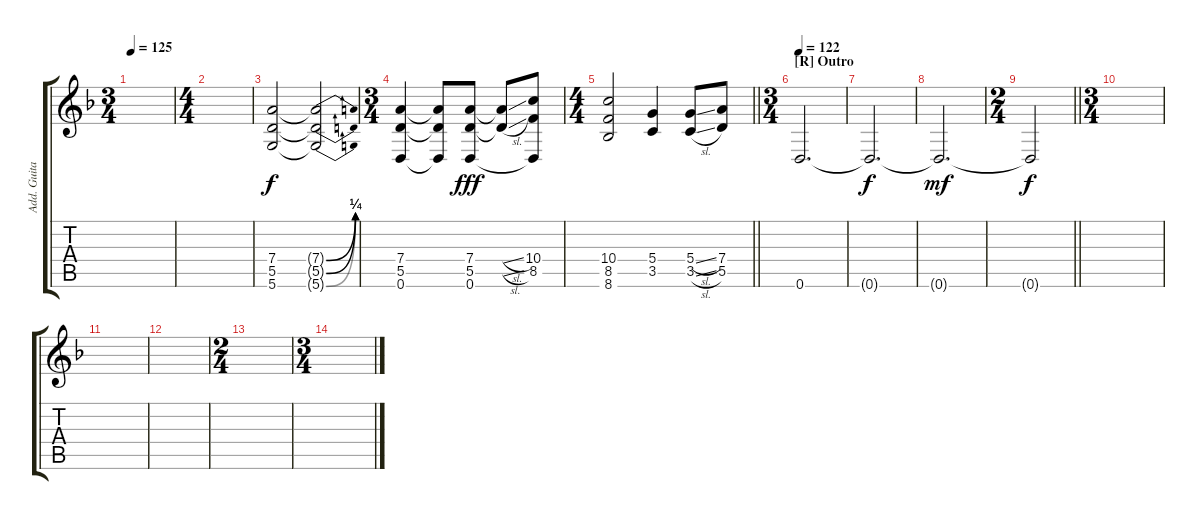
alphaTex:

\track ("Add. Guitar" "Add. Guita") {instrument electricguitarmuted}
\staff {score tabs}
\tuning (E4 B3 G3 D3 A2 D2) {hide}
\ts (3 4)
\tempo 125
\clef g2
\ks dminor
|
\ts (4 4)
|
(7.4 5.5 5.6).2{balance 0} (7.4{be (bend 0 0 60 1) t} 5.5{be (bend 0 0 60 1) t} 5.6{be (bend 0 0 60 1) t}).2 |
\ts (3 4)
(7.4 5.5 0.6).4 (7.4{t} 5.5{t} 0.6{t}).8{dy f} (7.4 5.5 0.6).8{dy fff} (7.4{sl t} 5.5{sl t}).8 (10.4 8.5 0.6{t}).8 |
\ts (4 4)
\barLineRight lightlight
(10.4 8.5 8.6).2 (5.4 3.5).4 (5.4{sl} 3.5{sl}).8 (7.4 5.5).8 |
\ts (3 4)
\section ("" "[R] Outro")
\tempo 120
\tempo 122
0.6.2{d volume 10 balance 8 instrument distortionguitar} |
0.6{t}.2{d dy f} |
0.6{t}.2{d dy mf} |
\ts (2 4)
\barLineRight lightlight
0.6{t}.2{dy f} |
\ts (3 4)
|
|
|
\ts (2 4)
|
\ts (3 4)
